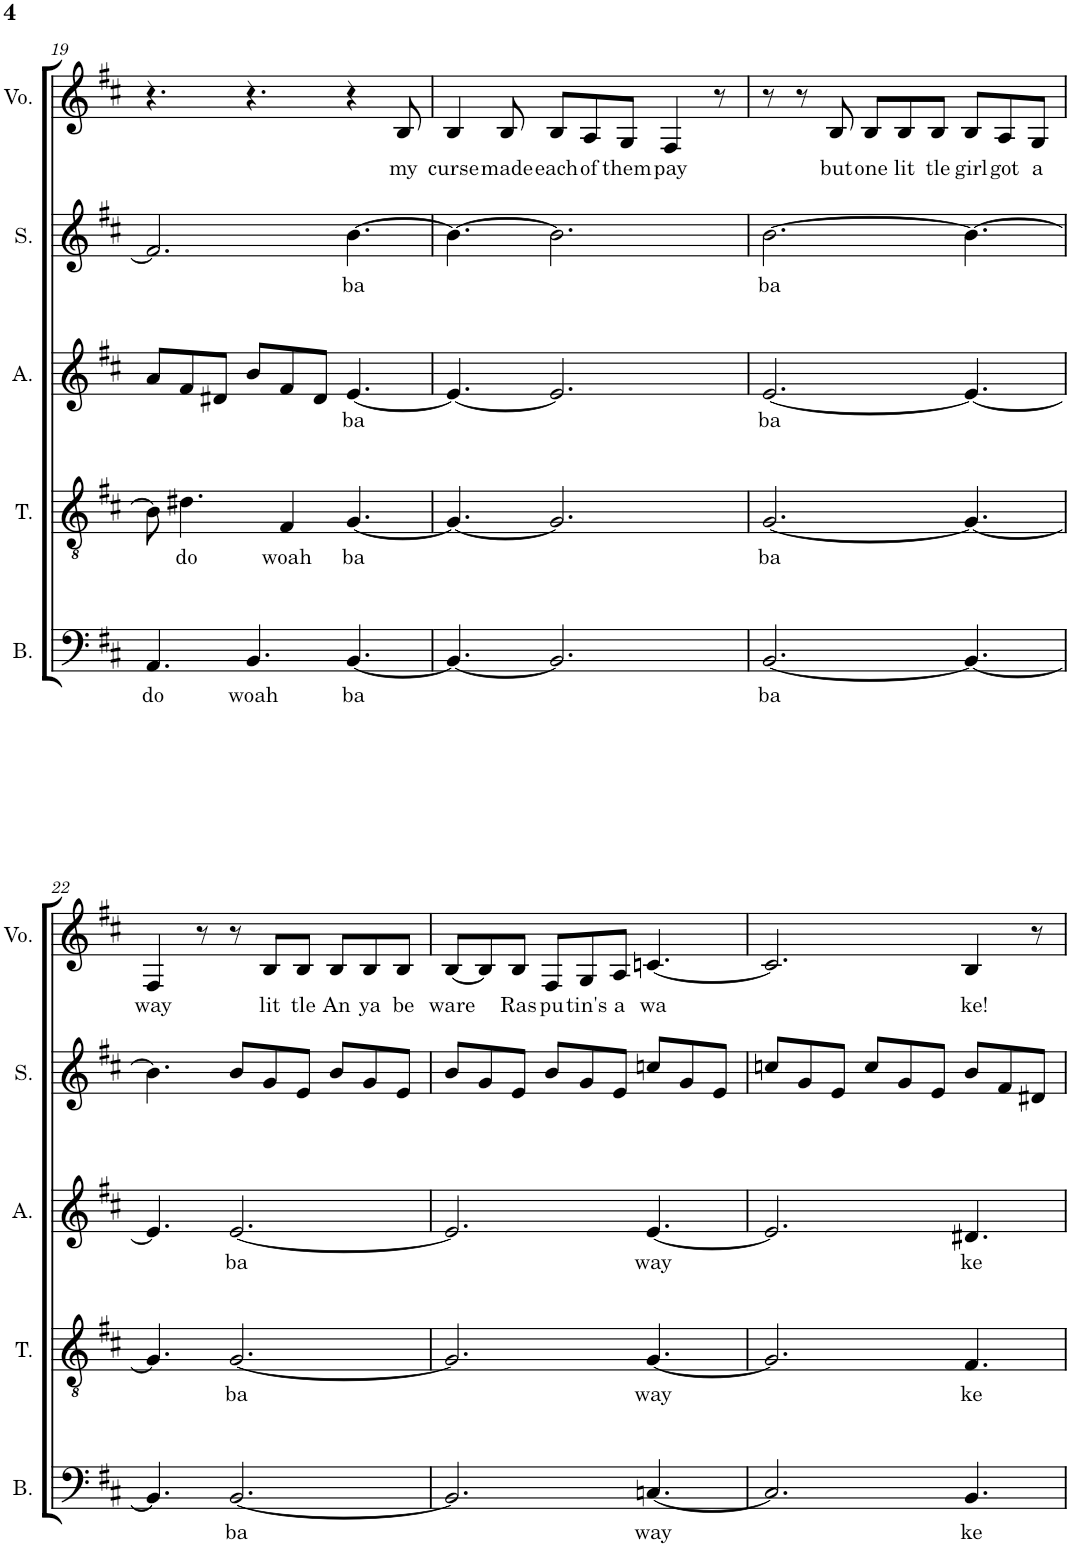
**kern	**text	**kern	**text	**kern	**text	**kern	**text	**kern	**text
*part5	*part5	*part4	*part4	*part3	*part3	*part2	*part2	*part1	*part1
*staff5	*staff5	*staff4	*staff4	*staff3	*staff3	*staff2	*staff2	*staff1	*staff1
*I"Bass	*	*I"Tenor	*	*I"Alto	*	*I"Soprano	*	*I"Voice	*
*I'B.	*	*I'T.	*	*I'A.	*	*I'S.	*	*I'Vo.	*
!!LO:PB:g=z
*clefF4	*	*clefGv2	*	*clefG2	*	*clefG2	*	*clefG2	*
*k[f#c#]	*	*k[f#c#]	*	*k[f#c#]	*	*k[f#c#]	*	*k[f#c#]	*
*M9/8	*	*M9/8	*	*M9/8	*	*M9/8	*	*M9/8	*
=19	=19	=19	=19	=19	=19	=19	=19	=19	=19
!	!LO:LY:b	!	!	!	!	!	!	!	!
4.AA/	do	8B\]	.	8a/L	.	2.f#/]	.	4.r	.
!	!	!	!LO:LY:b	!	!	!	!	!	!
.	.	4.d#X\	do	8f#/	.	.	.	.	.
.	.	.	.	8d#X/J	.	.	.	.	.
!	!LO:LY:b	!	!	!	!	!	!	!	!
4.BB/	woah	.	.	8b/L	.	.	.	4.r	.
!	!	!	!LO:LY:b	!	!	!	!	!	!
.	.	4F#/	woah	8f#/	.	.	.	.	.
.	.	.	.	8d#/J	.	.	.	.	.
!	!LO:LY:b	!	!LO:LY:b	!	!LO:LY:b	!	!LO:LY:b	!	!
[4.BB/	ba	[4.G/	ba	[4.e/	ba	[4.b\	ba	4r	.
!	!	!	!	!	!	!	!	!	!LO:LY:b
.	.	.	.	.	.	.	.	8B/	my
=20	=20	=20	=20	=20	=20	=20	=20	=20	=20
!	!	!	!	!	!	!	!	!	!LO:LY:b
4.BB/_	.	4.G/_	.	4.e/_	.	4.b\_	.	4B/	curse
!	!	!	!	!	!	!	!	!	!LO:LY:b
.	.	.	.	.	.	.	.	8B/	made
!	!	!	!	!	!	!	!	!	!LO:LY:b
2.BB/]	.	2.G/]	.	2.e/]	.	2.b\]	.	8B/L	each
!	!	!	!	!	!	!	!	!	!LO:LY:b
.	.	.	.	.	.	.	.	8A/	of
!	!	!	!	!	!	!	!	!	!LO:LY:b
.	.	.	.	.	.	.	.	8G/J	them
!	!	!	!	!	!	!	!	!	!LO:LY:b
.	.	.	.	.	.	.	.	4F#/	pay
.	.	.	.	.	.	.	.	8r	.
=21	=21	=21	=21	=21	=21	=21	=21	=21	=21
!	!LO:LY:b	!	!LO:LY:b	!	!LO:LY:b	!	!LO:LY:b	!	!
[2.BB/	ba	[2.G/	ba	[2.e/	ba	[2.b\	ba	8r	.
.	.	.	.	.	.	.	.	8r	.
!	!	!	!	!	!	!	!	!	!LO:LY:b
.	.	.	.	.	.	.	.	8B/	but
!	!	!	!	!	!	!	!	!	!LO:LY:b
.	.	.	.	.	.	.	.	8B/L	one
!	!	!	!	!	!	!	!	!	!LO:LY:b
.	.	.	.	.	.	.	.	8B/	lit
!	!	!	!	!	!	!	!	!	!LO:LY:b
.	.	.	.	.	.	.	.	8B/J	tle
!	!	!	!	!	!	!	!	!	!LO:LY:b
4.BB/_	.	4.G/_	.	4.e/_	.	4.b\_	.	8B/L	girl
!	!	!	!	!	!	!	!	!	!LO:LY:b
.	.	.	.	.	.	.	.	8A/	got
!	!	!	!	!	!	!	!	!	!LO:LY:b
.	.	.	.	.	.	.	.	8G/J	a
!!LO:LB:g=z
=22	=22	=22	=22	=22	=22	=22	=22	=22	=22
!	!	!	!	!	!	!	!	!	!LO:LY:b
4.BB/]	.	4.G/]	.	4.e/]	.	4.b\]	.	4F#/	way
.	.	.	.	.	.	.	.	8r	.
!	!LO:LY:b	!	!LO:LY:b	!	!LO:LY:b	!	!	!	!
[2.BB/	ba	[2.G/	ba	[2.e/	ba	8b/L	.	8r	.
!	!	!	!	!	!	!	!	!	!LO:LY:b
.	.	.	.	.	.	8g/	.	8B/L	lit
!	!	!	!	!	!	!	!	!	!LO:LY:b
.	.	.	.	.	.	8e/J	.	8B/J	tle
!	!	!	!	!	!	!	!	!	!LO:LY:b
.	.	.	.	.	.	8b/L	.	8B/L	An
!	!	!	!	!	!	!	!	!	!LO:LY:b
.	.	.	.	.	.	8g/	.	8B/	ya
!	!	!	!	!	!	!	!	!	!LO:LY:b
.	.	.	.	.	.	8e/J	.	8B/J	be
=23	=23	=23	=23	=23	=23	=23	=23	=23	=23
!	!	!	!	!	!	!	!	!	!LO:LY:b
2.BB/]	.	2.G/]	.	2.e/]	.	8b/L	.	[8B/L	ware
.	.	.	.	.	.	8g/	.	8B/]	.
!	!	!	!	!	!	!	!	!	!LO:LY:b
.	.	.	.	.	.	8e/J	.	8B/J	Ras
!	!	!	!	!	!	!	!	!	!LO:LY:b
.	.	.	.	.	.	8b/L	.	8F#/L	pu
!	!	!	!	!	!	!	!	!	!LO:LY:b
.	.	.	.	.	.	8g/	.	8G/	tin's
!	!	!	!	!	!	!	!	!	!LO:LY:b
.	.	.	.	.	.	8e/J	.	8A/J	a
!	!LO:LY:b	!	!LO:LY:b	!	!LO:LY:b	!	!	!	!LO:LY:b
[4.Cn/	way	[4.G/	way	[4.e/	way	8ccn/L	.	[4.cn/	wa
.	.	.	.	.	.	8g/	.	.	.
.	.	.	.	.	.	8e/J	.	.	.
=24	=24	=24	=24	=24	=24	=24	=24	=24	=24
2.C/]	.	2.G/]	.	2.e/]	.	8ccn/L	.	2.c/]	.
.	.	.	.	.	.	8g/	.	.	.
.	.	.	.	.	.	8e/J	.	.	.
.	.	.	.	.	.	8cc/L	.	.	.
.	.	.	.	.	.	8g/	.	.	.
.	.	.	.	.	.	8e/J	.	.	.
!	!LO:LY:b	!	!LO:LY:b	!	!LO:LY:b	!	!	!	!LO:LY:b
4.BB/	ke	4.F#/	ke	4.d#X/	ke	8b/L	.	4B/	ke!
.	.	.	.	.	.	8f#/	.	.	.
.	.	.	.	.	.	8d#X/J	.	8r	.
=	=	=	=	=	=	=	=	=	=
*-	*-	*-	*-	*-	*-	*-	*-	*-	*-
